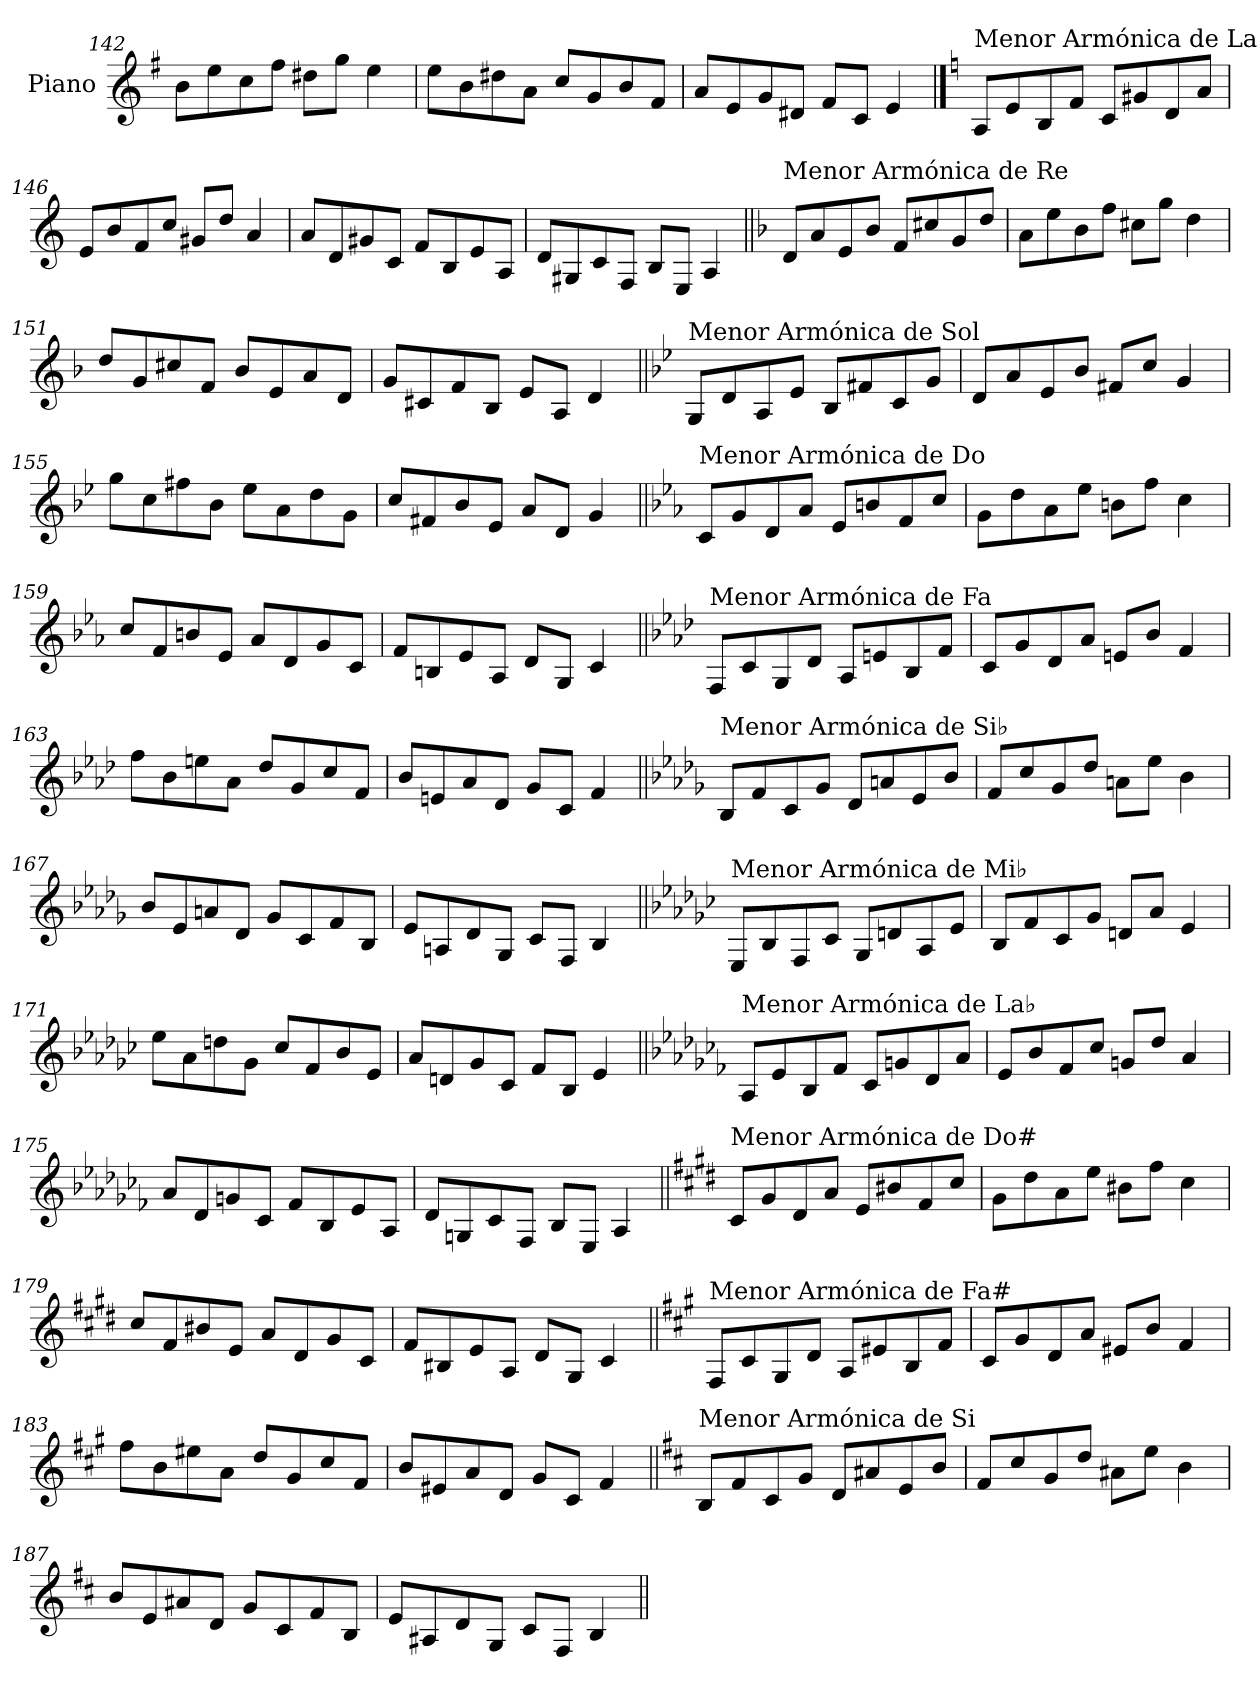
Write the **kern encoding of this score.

**kern
*part1
*staff1
*I"Piano
*I'Pno.
*clefG2
*k[f#]
=142
8b\L
8ee\
8cc\
8ff#\J
8dd#X\L
8gg\J
4ee\
=143
8ee\L
8b\
8dd#X\
8a\J
8cc/L
8g/
8b/
8f#/J
=144
8a/L
8e/
8g/
8d#X/J
8f#/L
8c/J
4e/
!!LO:PB:g=z
==145
*k[]
!LO:TX:a:t=Menor Armónica de La
8A/L
8e/
8B/
8f/J
8c/L
8g#X/
8d/
8a/J
=146
8e/L
8b/
8f/
8cc/J
8g#X/L
8dd/J
4a/
=147
8a/L
8d/
8g#X/
8c/J
8f/L
8B/
8e/
8A/J
=148
8d/L
8G#X/
8c/
8F/J
8B/L
8E/J
4A/
!!LO:LB:g=z
=149||
*k[b-]
!LO:TX:a:t=Menor Armónica de Re
8d/L
8a/
8e/
8b-/J
8f/L
8cc#X/
8g/
8dd/J
=150
8a\L
8ee\
8b-\
8ff\J
8cc#X\L
8gg\J
4dd\
=151
8dd/L
8g/
8cc#X/
8f/J
8b-/L
8e/
8a/
8d/J
=152
8g/L
8c#X/
8f/
8B-/J
8e/L
8A/J
4d/
!!LO:LB:g=z
=153||
*k[b-e-]
!LO:TX:a:t=Menor Armónica de Sol
8G/L
8d/
8A/
8e-/J
8B-/L
8f#X/
8c/
8g/J
=154
8d/L
8a/
8e-/
8b-/J
8f#X/L
8cc/J
4g/
=155
8gg\L
8cc\
8ff#X\
8b-\J
8ee-\L
8a\
8dd\
8g\J
=156
8cc/L
8f#X/
8b-/
8e-/J
8a/L
8d/J
4g/
!!LO:LB:g=z
=157||
*k[b-e-a-]
!LO:TX:a:t=Menor Armónica de Do
8c/L
8g/
8d/
8a-/J
8e-/L
8bn/
8f/
8cc/J
=158
8g\L
8dd\
8a-\
8ee-\J
8bn\L
8ff\J
4cc\
=159
8cc/L
8f/
8bn/
8e-/J
8a-/L
8d/
8g/
8c/J
=160
8f/L
8Bn/
8e-/
8A-/J
8d/L
8G/J
4c/
!!LO:LB:g=z
=161||
*k[b-e-a-d-]
!LO:TX:a:t=Menor Armónica de Fa
8F/L
8c/
8G/
8d-/J
8A-/L
8en/
8B-/
8f/J
=162
8c/L
8g/
8d-/
8a-/J
8en/L
8b-/J
4f/
=163
8ff\L
8b-\
8een\
8a-\J
8dd-/L
8g/
8cc/
8f/J
=164
8b-/L
8en/
8a-/
8d-/J
8g/L
8c/J
4f/
!!LO:LB:g=z
=165||
*k[b-e-a-d-g-]
!LO:TX:a:t=Menor Armónica de Si♭
8B-/L
8f/
8c/
8g-/J
8d-/L
8an/
8e-/
8b-/J
=166
8f/L
8cc/
8g-/
8dd-/J
8an\L
8ee-\J
4b-\
=167
8b-/L
8e-/
8an/
8d-/J
8g-/L
8c/
8f/
8B-/J
=168
8e-/L
8An/
8d-/
8G-/J
8c/L
8F/J
4B-/
!!LO:LB:g=z
=169||
*k[b-e-a-d-g-c-]
!LO:TX:a:t=Menor Armónica de Mi♭
8E-/L
8B-/
8F/
8c-/J
8G-/L
8dn/
8A-/
8e-/J
=170
8B-/L
8f/
8c-/
8g-/J
8dn/L
8a-/J
4e-/
=171
8ee-\L
8a-\
8ddn\
8g-\J
8cc-/L
8f/
8b-/
8e-/J
=172
8a-/L
8dn/
8g-/
8c-/J
8f/L
8B-/J
4e-/
!!LO:LB:g=z
=173||
*k[b-e-a-d-g-c-f-]
!LO:TX:a:t=Menor Armónica de La♭
8A-/L
8e-/
8B-/
8f-/J
8c-/L
8gn/
8d-/
8a-/J
=174
8e-/L
8b-/
8f-/
8cc-/J
8gn/L
8dd-/J
4a-/
=175
8a-/L
8d-/
8gn/
8c-/J
8f-/L
8B-/
8e-/
8A-/J
=176
8d-/L
8Gn/
8c-/
8F-/J
8B-/L
8E-/J
4A-/
!!LO:LB:g=z
=177||
*k[f#c#g#d#]
!LO:TX:a:t=Menor Armónica de Do#
8c#/L
8g#/
8d#/
8a/J
8e/L
8b#X/
8f#/
8cc#/J
=178
8g#\L
8dd#\
8a\
8ee\J
8b#X\L
8ff#\J
4cc#\
=179
8cc#/L
8f#/
8b#X/
8e/J
8a/L
8d#/
8g#/
8c#/J
=180
8f#/L
8B#X/
8e/
8A/J
8d#/L
8G#/J
4c#/
!!LO:LB:g=z
=181||
*k[f#c#g#]
!LO:TX:a:t=Menor Armónica de Fa#
8F#/L
8c#/
8G#/
8d/J
8A/L
8e#X/
8B/
8f#/J
=182
8c#/L
8g#/
8d/
8a/J
8e#X/L
8b/J
4f#/
=183
8ff#\L
8b\
8ee#X\
8a\J
8dd/L
8g#/
8cc#/
8f#/J
=184
8b/L
8e#X/
8a/
8d/J
8g#/L
8c#/J
4f#/
!!LO:LB:g=z
=185||
*k[f#c#]
!LO:TX:a:t=Menor Armónica de Si
8B/L
8f#/
8c#/
8g/J
8d/L
8a#X/
8e/
8b/J
=186
8f#/L
8cc#/
8g/
8dd/J
8a#X\L
8ee\J
4b\
=187
8b/L
8e/
8a#X/
8d/J
8g/L
8c#/
8f#/
8B/J
=188
8e/L
8A#X/
8d/
8G/J
8c#/L
8F#/J
4B/
=||
*-
